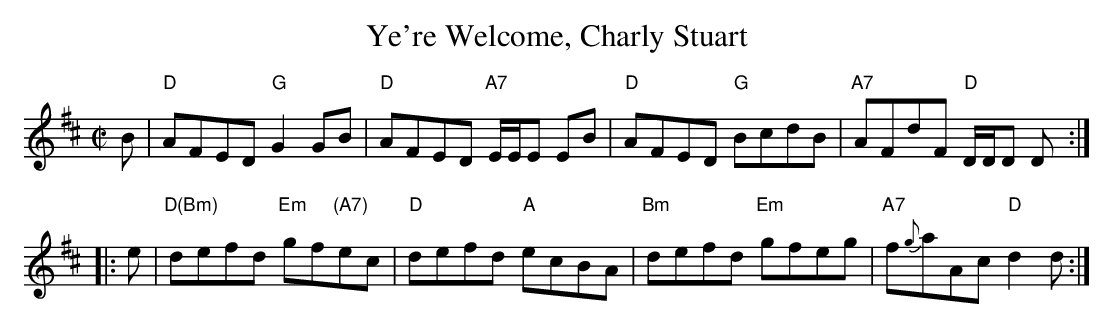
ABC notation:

X:1
T: Ye're Welcome, Charly Stuart
M: C|
L: 1/8
K: D
   B | "D"AFED "G"G2GB | "D"AFED "A7"E/E/E EB | "D"AFED "G"BcdB | "A7"AFdF "D"D/D/D D :|
|: e | "D(Bm)"defd "Em"gf"(A7)"ec | "D"defd "A"ecBA | "Bm"defd "Em"gfeg | "A7"f{g}aAc "D"d2d :|
